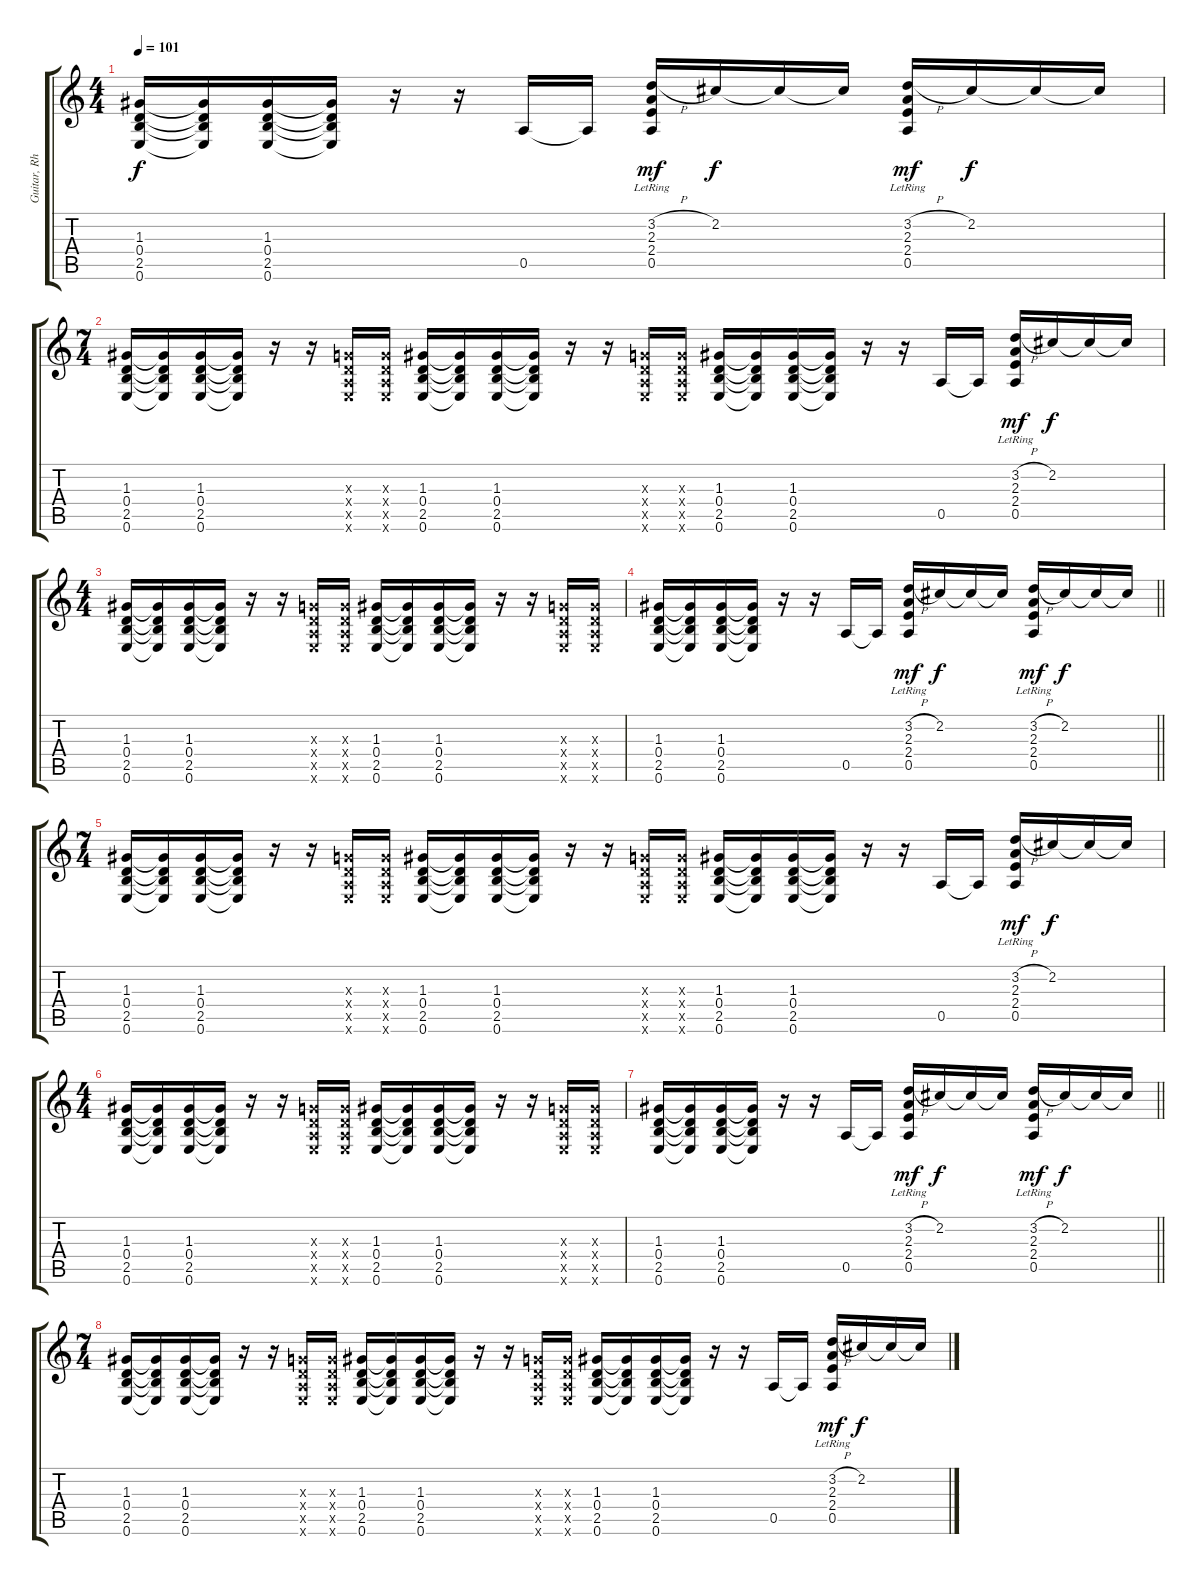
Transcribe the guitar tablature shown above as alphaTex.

\track ("Guitar, Rhythm" "Guitar, Rh") {instrument distortionguitar}
\staff {score tabs}
\tuning (E4 B3 G3 D3 A2 E2) {hide}
\ts (4 4)
\tempo 101
\clef g2
\ks c
(1.3 0.4 2.5 0.6).16{dy f} (1.3{t} 0.4{t} 2.5{t} 0.6{t}).16 (1.3 0.4 2.5 0.6).16 (1.3{t} 0.4{t} 2.5{t} 0.6{t}).16 r.16 r.16 0.5.16 0.5{t}.16 (3.2{h} 2.3{lr} 2.4{lr} 0.5{lr}).16{dy mf} 2.2.16{dy f} 2.2{t}.16 2.2{t}.16 (3.2{h} 2.3{lr} 2.4{lr} 0.5{lr}).16{dy mf} 2.2.16{dy f} 2.2{t}.16 2.2{t}.16 |
\ts (7 4)
(1.3 0.4 2.5 0.6).16 (1.3{t} 0.4{t} 2.5{t} 0.6{t}).16 (1.3 0.4 2.5 0.6).16 (1.3{t} 0.4{t} 2.5{t} 0.6{t}).16 r.16 r.16 (0.3{x} 0.4{x} 0.5{x} 0.6{x}).16 (0.3{x} 0.4{x} 0.5{x} 0.6{x}).16 (1.3 0.4 2.5 0.6).16 (1.3{t} 0.4{t} 2.5{t} 0.6{t}).16 (1.3 0.4 2.5 0.6).16 (1.3{t} 0.4{t} 2.5{t} 0.6{t}).16 r.16 r.16 (0.3{x} 0.4{x} 0.5{x} 0.6{x}).16 (0.3{x} 0.4{x} 0.5{x} 0.6{x}).16 (1.3 0.4 2.5 0.6).16 (1.3{t} 0.4{t} 2.5{t} 0.6{t}).16 (1.3 0.4 2.5 0.6).16 (1.3{t} 0.4{t} 2.5{t} 0.6{t}).16 r.16 r.16 0.5.16 0.5{t}.16 (3.2{h} 2.3{lr} 2.4{lr} 0.5{lr}).16{dy mf} 2.2.16{dy f} 2.2{t}.16 2.2{t}.16 |
\ts (4 4)
(1.3 0.4 2.5 0.6).16 (1.3{t} 0.4{t} 2.5{t} 0.6{t}).16 (1.3 0.4 2.5 0.6).16 (1.3{t} 0.4{t} 2.5{t} 0.6{t}).16 r.16 r.16 (0.3{x} 0.4{x} 0.5{x} 0.6{x}).16 (0.3{x} 0.4{x} 0.5{x} 0.6{x}).16 (1.3 0.4 2.5 0.6).16 (1.3{t} 0.4{t} 2.5{t} 0.6{t}).16 (1.3 0.4 2.5 0.6).16 (1.3{t} 0.4{t} 2.5{t} 0.6{t}).16 r.16 r.16 (0.3{x} 0.4{x} 0.5{x} 0.6{x}).16 (0.3{x} 0.4{x} 0.5{x} 0.6{x}).16 |
\barLineRight lightlight
(1.3 0.4 2.5 0.6).16 (1.3{t} 0.4{t} 2.5{t} 0.6{t}).16 (1.3 0.4 2.5 0.6).16 (1.3{t} 0.4{t} 2.5{t} 0.6{t}).16 r.16 r.16 0.5.16 0.5{t}.16 (3.2{h} 2.3{lr} 2.4{lr} 0.5{lr}).16{dy mf} 2.2.16{dy f} 2.2{t}.16 2.2{t}.16 (3.2{h} 2.3{lr} 2.4{lr} 0.5{lr}).16{dy mf} 2.2.16{dy f} 2.2{t}.16 2.2{t}.16 |
\ts (7 4)
(1.3 0.4 2.5 0.6).16 (1.3{t} 0.4{t} 2.5{t} 0.6{t}).16 (1.3 0.4 2.5 0.6).16 (1.3{t} 0.4{t} 2.5{t} 0.6{t}).16 r.16 r.16 (0.3{x} 0.4{x} 0.5{x} 0.6{x}).16 (0.3{x} 0.4{x} 0.5{x} 0.6{x}).16 (1.3 0.4 2.5 0.6).16 (1.3{t} 0.4{t} 2.5{t} 0.6{t}).16 (1.3 0.4 2.5 0.6).16 (1.3{t} 0.4{t} 2.5{t} 0.6{t}).16 r.16 r.16 (0.3{x} 0.4{x} 0.5{x} 0.6{x}).16 (0.3{x} 0.4{x} 0.5{x} 0.6{x}).16 (1.3 0.4 2.5 0.6).16 (1.3{t} 0.4{t} 2.5{t} 0.6{t}).16 (1.3 0.4 2.5 0.6).16 (1.3{t} 0.4{t} 2.5{t} 0.6{t}).16 r.16 r.16 0.5.16 0.5{t}.16 (3.2{h} 2.3{lr} 2.4{lr} 0.5{lr}).16{dy mf} 2.2.16{dy f} 2.2{t}.16 2.2{t}.16 |
\ts (4 4)
(1.3 0.4 2.5 0.6).16 (1.3{t} 0.4{t} 2.5{t} 0.6{t}).16 (1.3 0.4 2.5 0.6).16 (1.3{t} 0.4{t} 2.5{t} 0.6{t}).16 r.16 r.16 (0.3{x} 0.4{x} 0.5{x} 0.6{x}).16 (0.3{x} 0.4{x} 0.5{x} 0.6{x}).16 (1.3 0.4 2.5 0.6).16 (1.3{t} 0.4{t} 2.5{t} 0.6{t}).16 (1.3 0.4 2.5 0.6).16 (1.3{t} 0.4{t} 2.5{t} 0.6{t}).16 r.16 r.16 (0.3{x} 0.4{x} 0.5{x} 0.6{x}).16 (0.3{x} 0.4{x} 0.5{x} 0.6{x}).16 |
\barLineRight lightlight
(1.3 0.4 2.5 0.6).16 (1.3{t} 0.4{t} 2.5{t} 0.6{t}).16 (1.3 0.4 2.5 0.6).16 (1.3{t} 0.4{t} 2.5{t} 0.6{t}).16 r.16 r.16 0.5.16 0.5{t}.16 (3.2{h} 2.3{lr} 2.4{lr} 0.5{lr}).16{dy mf} 2.2.16{dy f} 2.2{t}.16 2.2{t}.16 (3.2{h} 2.3{lr} 2.4{lr} 0.5{lr}).16{dy mf} 2.2.16{dy f} 2.2{t}.16 2.2{t}.16 |
\ts (7 4)
(1.3 0.4 2.5 0.6).16 (1.3{t} 0.4{t} 2.5{t} 0.6{t}).16 (1.3 0.4 2.5 0.6).16 (1.3{t} 0.4{t} 2.5{t} 0.6{t}).16 r.16 r.16 (0.3{x} 0.4{x} 0.5{x} 0.6{x}).16 (0.3{x} 0.4{x} 0.5{x} 0.6{x}).16 (1.3 0.4 2.5 0.6).16 (1.3{t} 0.4{t} 2.5{t} 0.6{t}).16 (1.3 0.4 2.5 0.6).16 (1.3{t} 0.4{t} 2.5{t} 0.6{t}).16 r.16 r.16 (0.3{x} 0.4{x} 0.5{x} 0.6{x}).16 (0.3{x} 0.4{x} 0.5{x} 0.6{x}).16 (1.3 0.4 2.5 0.6).16 (1.3{t} 0.4{t} 2.5{t} 0.6{t}).16 (1.3 0.4 2.5 0.6).16 (1.3{t} 0.4{t} 2.5{t} 0.6{t}).16 r.16 r.16 0.5.16 0.5{t}.16 (3.2{h} 2.3{lr} 2.4{lr} 0.5{lr}).16{dy mf} 2.2.16{dy f} 2.2{t}.16 2.2{t}.16
